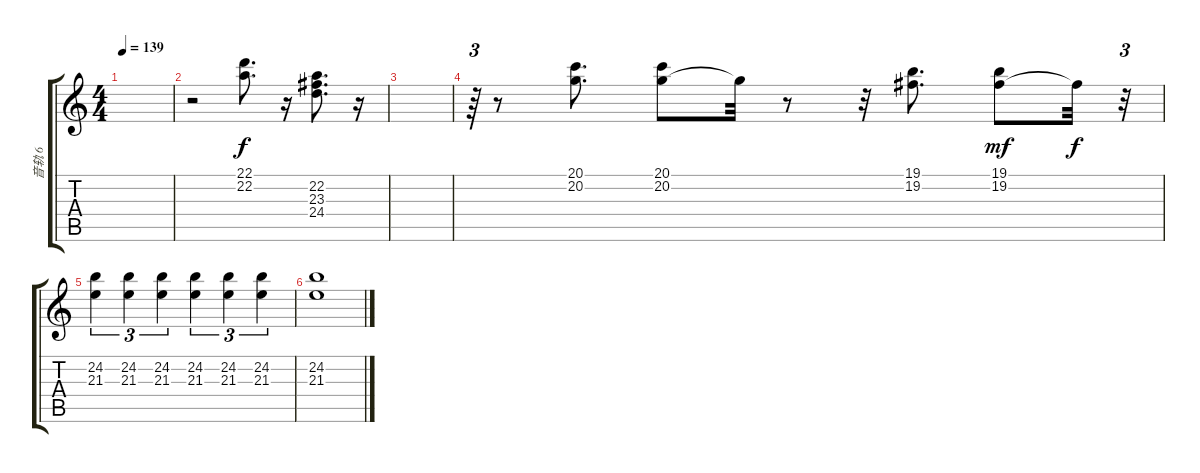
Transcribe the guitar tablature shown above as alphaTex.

\track ("音轨 6" "音轨 6") {instrument tremolostrings}
\staff {score tabs}
\tuning (E4 B3 G3 D3 A2 E2) {hide}
\ts (4 4)
\tempo 139
\clef g2
\ks c
|
r.2 (22.1 22.2).8{d} r.16 (22.2 23.3 24.4).8{d} r.16 |
|
r.64{tu (3 2)} r.8 (20.1 20.2).8{d} (20.1 20.2).8 20.2{t}.32 r.8 r.32 (19.1 19.2).8{d} (19.1 19.2).8{dy mf} 19.2{t}.32{dy f} r.32{tu (3 2)} |
(24.2 21.3).4{tu (3 2)} (24.2 21.3).4{tu (3 2)} (24.2 21.3).4{tu (3 2)} (24.2 21.3).4{tu (3 2)} (24.2 21.3).4{tu (3 2)} (24.2 21.3).4{tu (3 2)} |
(24.2 21.3).1
